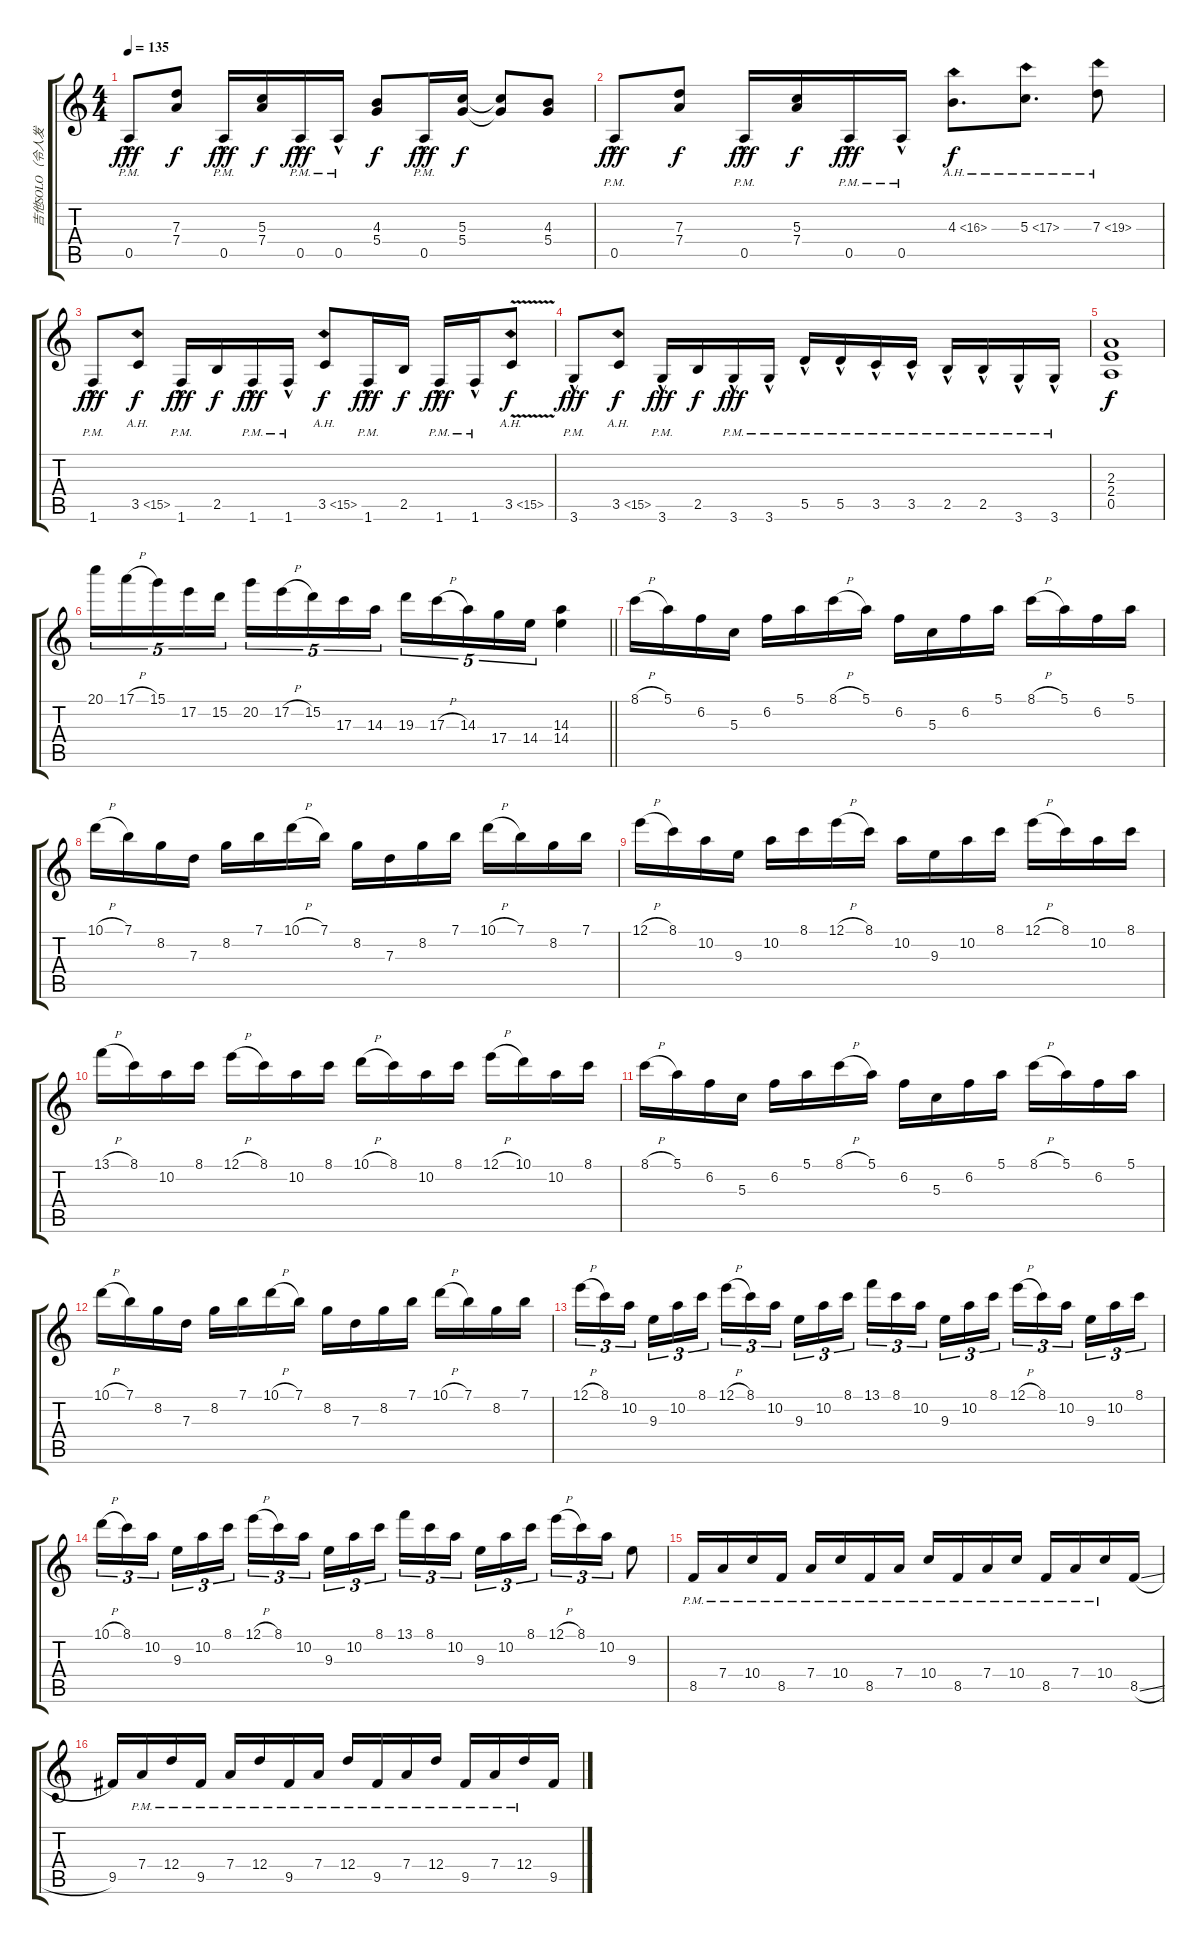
\track ("吉他SOLO（令人发指的）" "吉他SOLO（令人发") {instrument distortionguitar}
\staff {score tabs}
\tuning (E4 B3 G3 D3 A2 E2) {hide}
\ts (4 4)
\tempo 135
\clef g2
\ks c
0.5{hac pm}.8{dy fff} (7.3 7.4).8{dy f} 0.5{hac pm}.16{dy fff} (5.3 7.4).16{dy f} 0.5{hac pm}.16{dy fff} 0.5{hac pm}.16 (4.3 5.4).8{dy f} 0.5{hac pm}.16{dy fff} (5.3 5.4).16{dy f} (5.3{t} 5.4{t}).8 (4.3 5.4).8 |
0.5{hac pm}.8{dy fff} (7.3 7.4).8{dy f} 0.5{hac pm}.16{dy fff} (5.3 7.4).16{dy f} 0.5{hac pm}.16{dy fff} 0.5{hac pm}.16 4.3{ah 12}.8{d dy f} 5.3{ah 12}.8{d} 7.3{ah 12}.8 |
1.6{hac pm}.8{dy fff} 3.5{ah 12}.8{dy f} 1.6{hac pm}.16{dy fff} 2.5.16{dy f} 1.6{hac pm}.16{dy fff} 1.6{hac pm}.16 3.5{ah 12}.8{dy f} 1.6{hac pm}.16{dy fff} 2.5.16{dy f} 1.6{hac pm}.16{dy fff} 1.6{hac pm}.16 3.5{ah 12 v}.8{dy f} |
3.6{hac pm}.8{dy fff} 3.5{ah 12}.8{dy f} 3.6{hac pm}.16{dy fff} 2.5.16{dy f} 3.6{hac pm}.16{dy fff} 3.6{hac pm}.16 5.5{hac pm}.16 5.5{hac pm}.16 3.5{hac pm}.16 3.5{hac pm}.16 2.5{hac pm}.16 2.5{hac pm}.16 3.6{hac pm}.16 3.6{hac pm}.16 |
(2.3 2.4 0.5).1{dy f} |
\barLineRight lightlight
20.1.16{tu (5 4)} 17.1{h}.16{tu (5 4)} 15.1.16{tu (5 4)} 17.2.16{tu (5 4)} 15.2.16{tu (5 4)} 20.2.16{tu (5 4)} 17.2{h}.16{tu (5 4)} 15.2.16{tu (5 4)} 17.3.16{tu (5 4)} 14.3.16{tu (5 4)} 19.3.16{tu (5 4)} 17.3{h}.16{tu (5 4)} 14.3.16{tu (5 4)} 17.4.16{tu (5 4)} 14.4.16{tu (5 4)} (14.3 14.4).4 |
8.1{h}.16 5.1.16 6.2.16 5.3.16 6.2.16 5.1.16 8.1{h}.16 5.1.16 6.2.16 5.3.16 6.2.16 5.1.16 8.1{h}.16 5.1.16 6.2.16 5.1.16 |
10.1{h}.16 7.1.16 8.2.16 7.3.16 8.2.16 7.1.16 10.1{h}.16 7.1.16 8.2.16 7.3.16 8.2.16 7.1.16 10.1{h}.16 7.1.16 8.2.16 7.1.16 |
12.1{h}.16 8.1.16 10.2.16 9.3.16 10.2.16 8.1.16 12.1{h}.16 8.1.16 10.2.16 9.3.16 10.2.16 8.1.16 12.1{h}.16 8.1.16 10.2.16 8.1.16 |
13.1{h}.16 8.1.16 10.2.16 8.1.16 12.1{h}.16 8.1.16 10.2.16 8.1.16 10.1{h}.16 8.1.16 10.2.16 8.1.16 12.1{h}.16 10.1.16 10.2.16 8.1.16 |
8.1{h}.16 5.1.16 6.2.16 5.3.16 6.2.16 5.1.16 8.1{h}.16 5.1.16 6.2.16 5.3.16 6.2.16 5.1.16 8.1{h}.16 5.1.16 6.2.16 5.1.16 |
10.1{h}.16 7.1.16 8.2.16 7.3.16 8.2.16 7.1.16 10.1{h}.16 7.1.16 8.2.16 7.3.16 8.2.16 7.1.16 10.1{h}.16 7.1.16 8.2.16 7.1.16 |
12.1{h}.16{tu (3 2)} 8.1.16{tu (3 2)} 10.2.16{tu (3 2) beam splitsecondary} 9.3.16{tu (3 2)} 10.2.16{tu (3 2)} 8.1.16{tu (3 2)} 12.1{h}.16{tu (3 2)} 8.1.16{tu (3 2)} 10.2.16{tu (3 2) beam splitsecondary} 9.3.16{tu (3 2)} 10.2.16{tu (3 2)} 8.1.16{tu (3 2)} 13.1.16{tu (3 2)} 8.1.16{tu (3 2)} 10.2.16{tu (3 2) beam splitsecondary} 9.3.16{tu (3 2)} 10.2.16{tu (3 2)} 8.1.16{tu (3 2)} 12.1{h}.16{tu (3 2)} 8.1.16{tu (3 2)} 10.2.16{tu (3 2) beam splitsecondary} 9.3.16{tu (3 2)} 10.2.16{tu (3 2)} 8.1.16{tu (3 2)} |
10.1{h}.16{tu (3 2)} 8.1.16{tu (3 2)} 10.2.16{tu (3 2) beam splitsecondary} 9.3.16{tu (3 2)} 10.2.16{tu (3 2)} 8.1.16{tu (3 2)} 12.1{h}.16{tu (3 2)} 8.1.16{tu (3 2)} 10.2.16{tu (3 2) beam splitsecondary} 9.3.16{tu (3 2)} 10.2.16{tu (3 2)} 8.1.16{tu (3 2)} 13.1.16{tu (3 2)} 8.1.16{tu (3 2)} 10.2.16{tu (3 2) beam splitsecondary} 9.3.16{tu (3 2)} 10.2.16{tu (3 2)} 8.1.16{tu (3 2)} 12.1{h}.16{tu (3 2)} 8.1.16{tu (3 2)} 10.2.16{tu (3 2)} 9.3.8 |
8.5{pm}.16 7.4{pm}.16 10.4{pm}.16 8.5{pm}.16 7.4{pm}.16 10.4{pm}.16 8.5{pm}.16 7.4{pm}.16 10.4{pm}.16 8.5{pm}.16 7.4{pm}.16 10.4{pm}.16 8.5{pm}.16 7.4{pm}.16 10.4{pm}.16 8.5{sl}.16 |
9.5.16 7.4{pm}.16 12.4{pm}.16 9.5{pm}.16 7.4{pm}.16 12.4{pm}.16 9.5{pm}.16 7.4{pm}.16 12.4{pm}.16 9.5{pm}.16 7.4{pm}.16 12.4{pm}.16 9.5{pm}.16 7.4{pm}.16 12.4{pm}.16 9.5{sl}.16
